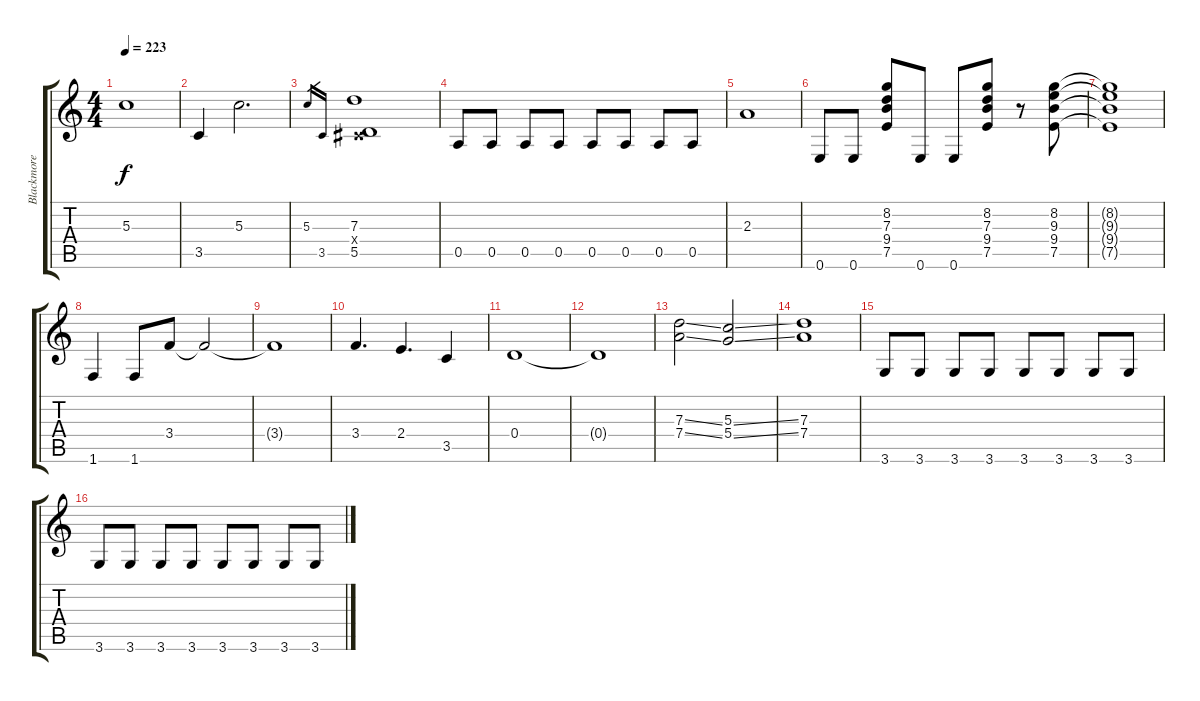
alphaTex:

\track ("Blackmore" "Blackmore") {instrument distortionguitar}
\staff {score tabs}
\tuning (E4 B3 G3 D3 A2 E2) {hide}
\ts (4 4)
\tempo 223
\clef g2
\ks c
5.3{t}.1{dy f} |
3.5.4 5.3.2{d} |
5.3.16{gr} 3.5.16{gr} (7.3 -1.4{x} 5.5).1 |
0.5.8 0.5.8 0.5.8 0.5.8 0.5.8 0.5.8 0.5.8 0.5.8 |
2.3.1 |
0.6.8 0.6.8 (8.2 7.3 9.4 7.5).8 0.6.8 0.6.8 (8.2 7.3 9.4 7.5).8 r.8 (8.2 9.3 9.4 7.5).8 |
(8.2{t} 9.3{t} 9.4{t} 7.5{t}).1 |
1.6.4 1.6.8 3.4.8 3.4{t}.2 |
3.4{t}.1 |
3.4.4{d} 2.4.4{d} 3.5.4 |
0.4.1 |
0.4{t}.1 |
(7.3{ss} 7.4{ss}).2 (5.3{ss} 5.4{ss}).2 |
(7.3 7.4).1 |
3.6.8 3.6.8 3.6.8 3.6.8 3.6.8 3.6.8 3.6.8 3.6.8 |
3.6.8 3.6.8 3.6.8 3.6.8 3.6.8 3.6.8 3.6.8 3.6.8
